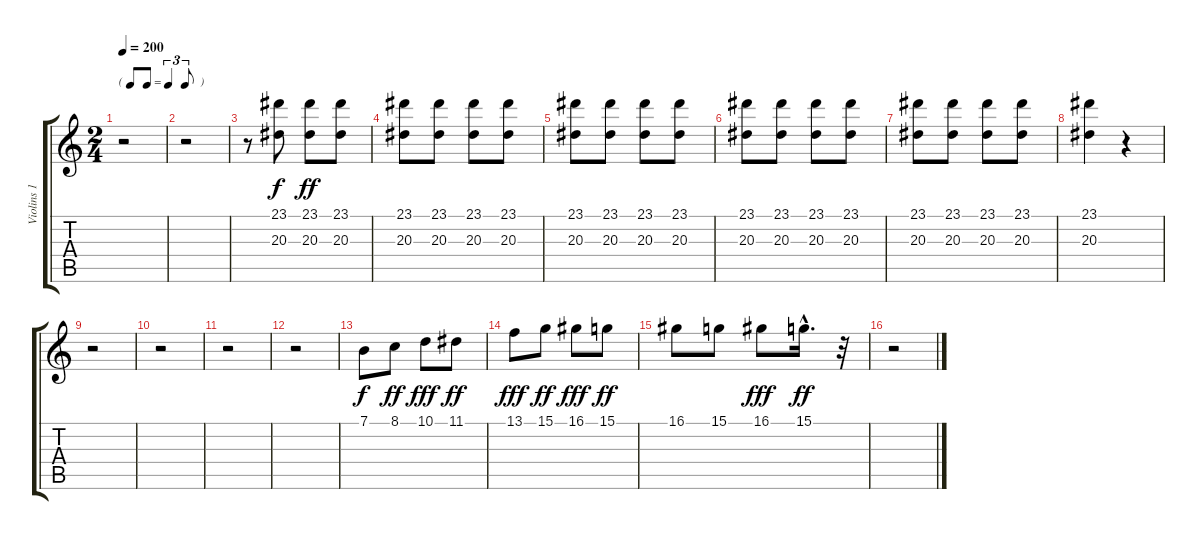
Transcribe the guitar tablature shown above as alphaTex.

\track ("Violins 1" "Violins 1") {instrument stringensemble1}
\staff {score tabs}
\tuning (E4 B3 G3 D3 A2 E2) {hide}
\ts (2 4)
\tf triplet8th
\tempo 200
\clef g2
\ks c
r.2{dy ff} |
r.2 |
r.8 (23.1 20.3).8{dy f} (23.1 20.3).8{dy ff} (23.1 20.3).8 |
(23.1 20.3).8 (23.1 20.3).8 (23.1 20.3).8 (23.1 20.3).8 |
(23.1 20.3).8 (23.1 20.3).8 (23.1 20.3).8 (23.1 20.3).8 |
(23.1 20.3).8 (23.1 20.3).8 (23.1 20.3).8 (23.1 20.3).8 |
(23.1 20.3).8 (23.1 20.3).8 (23.1 20.3).8 (23.1 20.3).8 |
(23.1 20.3).4 r.4 |
r.2 |
r.2 |
r.2 |
r.2 |
7.1.8{dy f} 8.1.8{dy ff} 10.1.8{dy fff} 11.1.8{dy ff} |
13.1.8{dy fff} 15.1.8{dy ff} 16.1.8{dy fff} 15.1.8{dy ff} |
16.1.8 15.1.8 16.1.8{dy fff} 15.1{hac}.16{d dy ff} r.32 |
r.2
